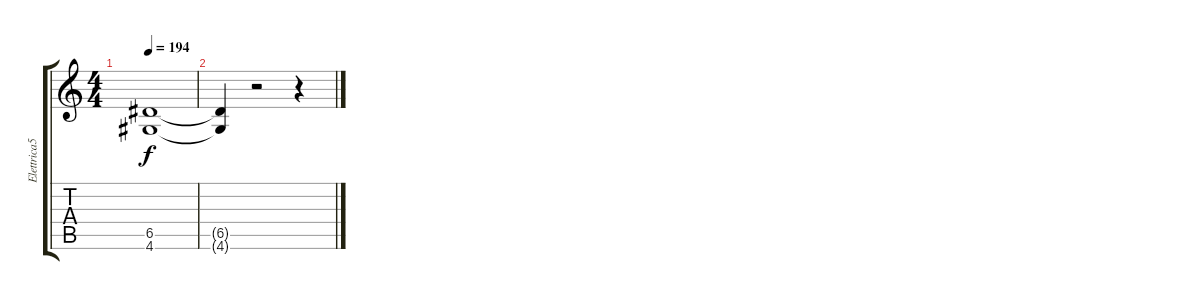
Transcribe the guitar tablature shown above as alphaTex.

\track ("Elettrica5(Ka)" "Elettrica5") {instrument distortionguitar}
\staff {score tabs}
\tuning (E4 B3 G3 D3 A2 E2) {hide}
\ts (4 4)
\tempo 194
\clef g2
\ks c
(6.5{t} 4.6{t}).1{dy f} |
(6.5{t} 4.6{t}).4 r.2 r.4
